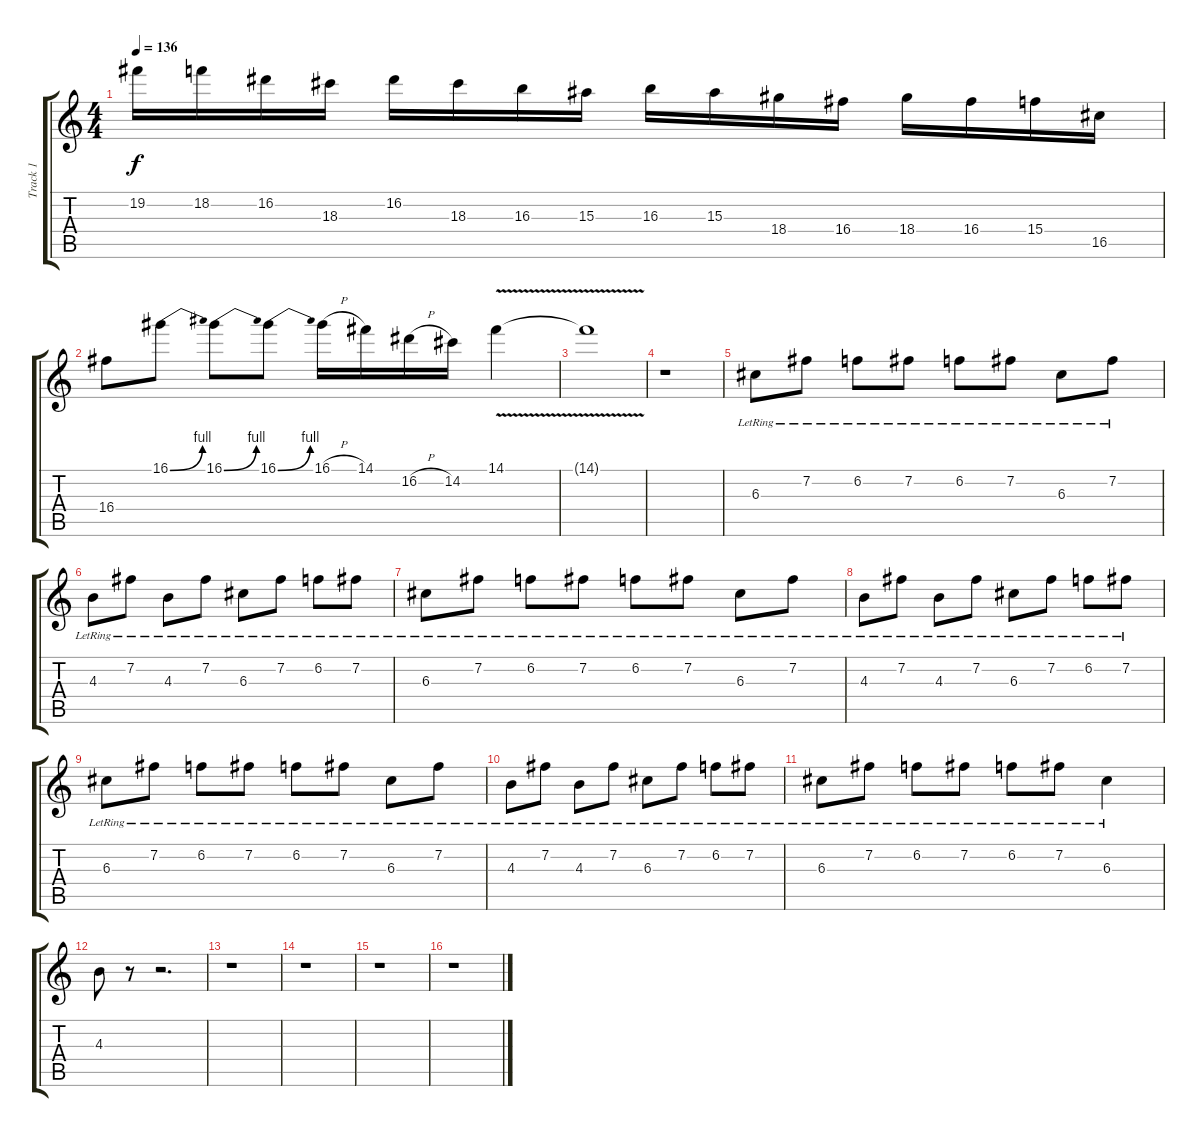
\track ("Track 1" "Track 1") {instrument overdrivenguitar}
\staff {score tabs}
\tuning (E4 B3 G3 D3 A2 E2) {hide}
\ts (4 4)
\tempo 136
\clef g2
\ks c
19.2.16{dy f} 18.2.16 16.2.16 18.3.16 16.2.16 18.3.16 16.3.16 15.3.16 16.3.16 15.3.16 18.4.16 16.4.16 18.4.16 16.4.16 15.4.16 16.5.16 |
16.4.8 16.1{be (bend 0 0 60 4)}.8 16.1{be (bend 0 0 60 4)}.8 16.1{be (bend 0 0 60 4)}.8 16.1{h}.16 14.1.16 16.2{h}.16 14.2.16 14.1{v}.4 |
14.1{t}.1 |
r.1 |
6.3{lr}.8 7.2{lr}.8 6.2{lr}.8 7.2{lr}.8 6.2{lr}.8 7.2{lr}.8 6.3{lr}.8 7.2{lr}.8 |
4.3{lr}.8 7.2{lr}.8 4.3{lr}.8 7.2{lr}.8 6.3{lr}.8 7.2{lr}.8 6.2{lr}.8 7.2{lr}.8 |
6.3{lr}.8 7.2{lr}.8 6.2{lr}.8 7.2{lr}.8 6.2{lr}.8 7.2{lr}.8 6.3{lr}.8 7.2{lr}.8 |
4.3{lr}.8 7.2{lr}.8 4.3{lr}.8 7.2{lr}.8 6.3{lr}.8 7.2{lr}.8 6.2{lr}.8 7.2{lr}.8 |
6.3{lr}.8 7.2{lr}.8 6.2{lr}.8 7.2{lr}.8 6.2{lr}.8 7.2{lr}.8 6.3{lr}.8 7.2{lr}.8 |
4.3{lr}.8 7.2{lr}.8 4.3{lr}.8 7.2{lr}.8 6.3{lr}.8 7.2{lr}.8 6.2{lr}.8 7.2{lr}.8 |
6.3{lr}.8 7.2{lr}.8 6.2{lr}.8 7.2{lr}.8 6.2{lr}.8 7.2{lr}.8 6.3{lr}.4 |
4.3.8 r.8 r.2{d} |
r.1 |
r.1 |
r.1 |
r.1
